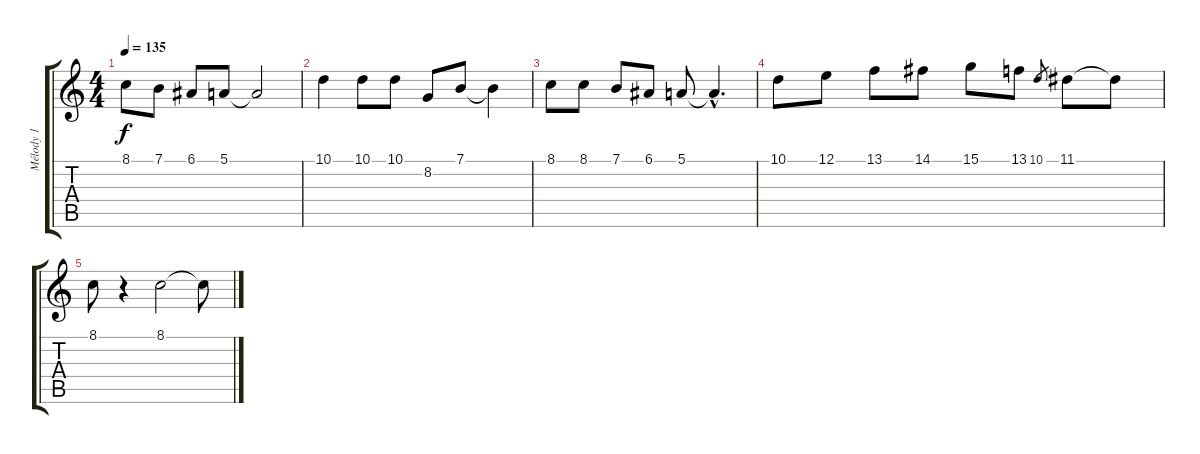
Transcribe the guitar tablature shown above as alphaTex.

\track ("Mélody 1" "Mélody 1") {instrument honkytonkpiano}
\staff {score tabs}
\tuning (E4 B3 G3 D3 A2 E2) {hide}
\ts (4 4)
\tempo 135
\clef g2
\ks c
8.1.8{dy f} 7.1.8 6.1.8 5.1.8 5.1{t}.2 |
10.1.4 10.1.8 10.1.8 8.2.8 7.1.8 7.1{t}.4 |
8.1.8 8.1.8 7.1.8 6.1.8 5.1.8 5.1{hac t}.4{d} |
10.1.8 12.1.8 13.1.8 14.1.8 15.1.8 13.1.8 10.1.8{gr} 11.1.8 11.1{t}.8 |
8.1.8 r.4 8.1.2 8.1{t}.8
